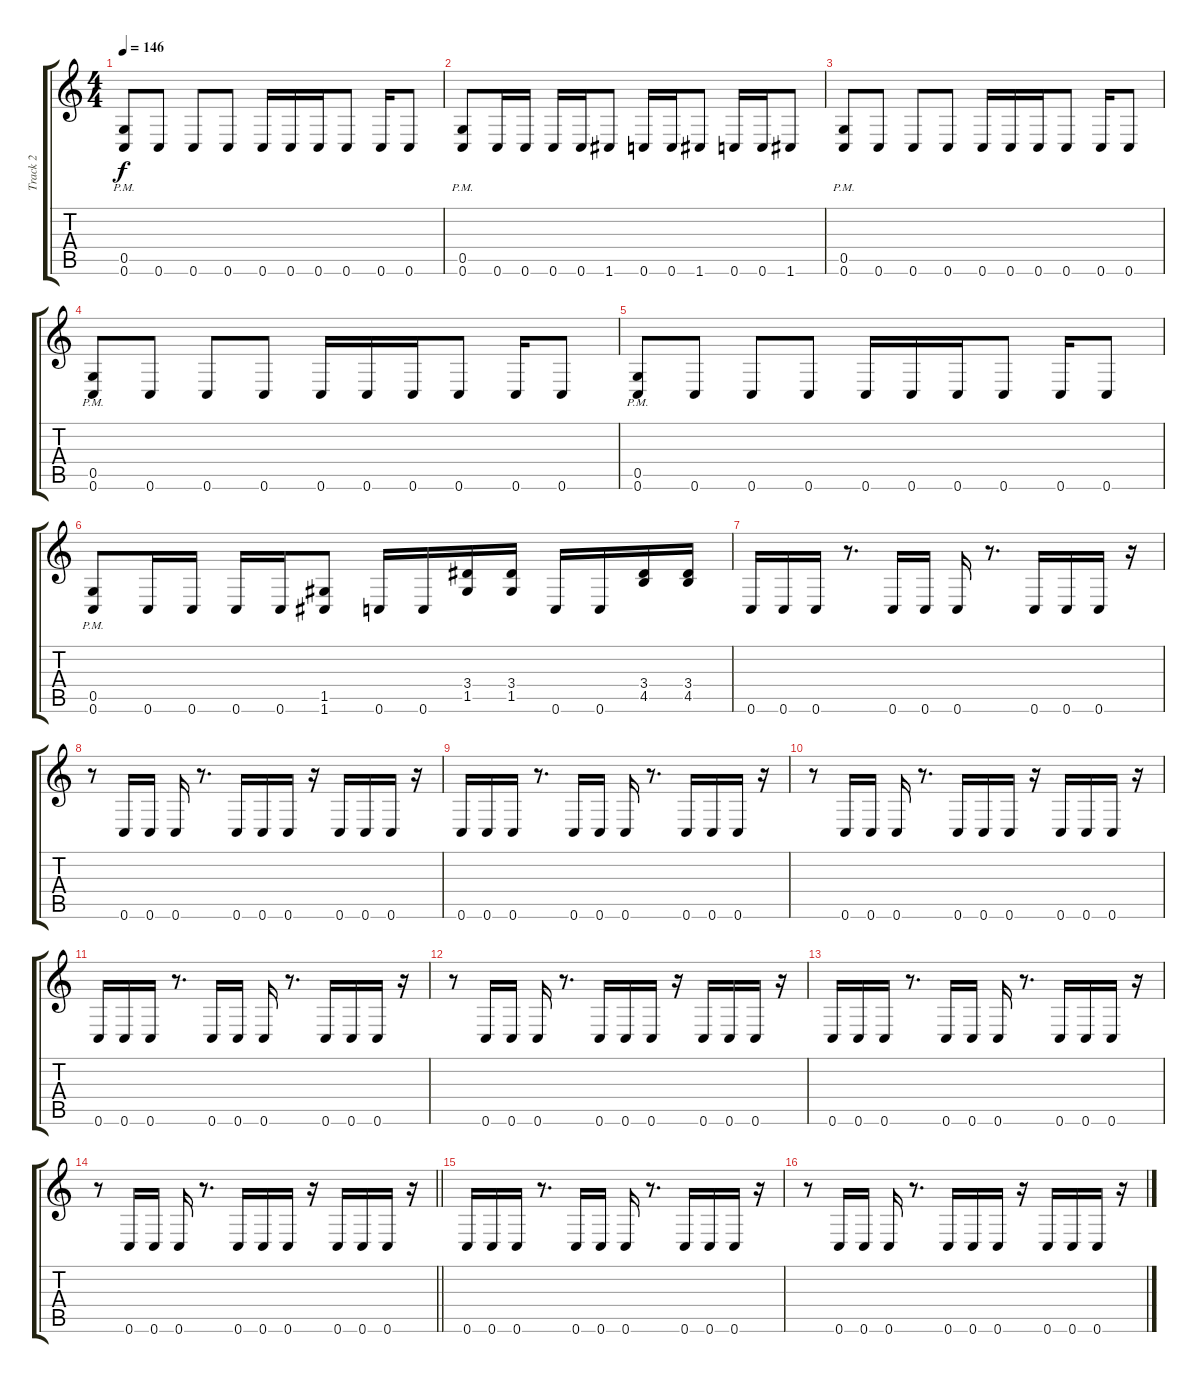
\track ("Track 2" "Track 2") {instrument distortionguitar bank 255}
\staff {score tabs}
\tuning (D4 A3 F3 C3 G2 C2) {hide}
\ts (4 4)
\tempo 146
\clef g2
\ks c
(0.5{pm} 0.6).8{dy f} 0.6.8 0.6.8 0.6.8 0.6.16 0.6.16 0.6.16 0.6.8 0.6.16 0.6.8 |
(0.5{pm} 0.6).8 0.6.16 0.6.16 0.6.16 0.6.16 1.6.8 0.6.16 0.6.16 1.6.8 0.6.16 0.6.16 1.6.8 |
(0.5{pm} 0.6).8 0.6.8 0.6.8 0.6.8 0.6.16 0.6.16 0.6.16 0.6.8 0.6.16 0.6.8 |
(0.5{pm} 0.6).8 0.6.8 0.6.8 0.6.8 0.6.16 0.6.16 0.6.16 0.6.8 0.6.16 0.6.8 |
(0.5{pm} 0.6).8 0.6.8 0.6.8 0.6.8 0.6.16 0.6.16 0.6.16 0.6.8 0.6.16 0.6.8 |
(0.5{pm} 0.6).8 0.6.16 0.6.16 0.6.16 0.6.16 (1.5 1.6).8 0.6.16 0.6.16 (3.4 1.5).16 (3.4 1.5).16 0.6.16 0.6.16 (3.4 4.5).16 (3.4 4.5).16 |
0.6.16 0.6.16 0.6.16 r.8{d} 0.6.16 0.6.16 0.6.16 r.8{d} 0.6.16 0.6.16 0.6.16 r.16 |
r.8 0.6.16 0.6.16 0.6.16 r.8{d} 0.6.16 0.6.16 0.6.16 r.16 0.6.16 0.6.16 0.6.16 r.16 |
0.6.16 0.6.16 0.6.16 r.8{d} 0.6.16 0.6.16 0.6.16 r.8{d} 0.6.16 0.6.16 0.6.16 r.16 |
r.8 0.6.16 0.6.16 0.6.16 r.8{d} 0.6.16 0.6.16 0.6.16 r.16 0.6.16 0.6.16 0.6.16 r.16 |
0.6.16 0.6.16 0.6.16 r.8{d} 0.6.16 0.6.16 0.6.16 r.8{d} 0.6.16 0.6.16 0.6.16 r.16 |
r.8 0.6.16 0.6.16 0.6.16 r.8{d} 0.6.16 0.6.16 0.6.16 r.16 0.6.16 0.6.16 0.6.16 r.16 |
0.6.16 0.6.16 0.6.16 r.8{d} 0.6.16 0.6.16 0.6.16 r.8{d} 0.6.16 0.6.16 0.6.16 r.16 |
\barLineRight lightlight
r.8 0.6.16 0.6.16 0.6.16 r.8{d} 0.6.16 0.6.16 0.6.16 r.16 0.6.16 0.6.16 0.6.16 r.16 |
\section ("" "")
0.6.16 0.6.16 0.6.16 r.8{d} 0.6.16 0.6.16 0.6.16 r.8{d} 0.6.16 0.6.16 0.6.16 r.16 |
r.8 0.6.16 0.6.16 0.6.16 r.8{d} 0.6.16 0.6.16 0.6.16 r.16 0.6.16 0.6.16 0.6.16 r.16
